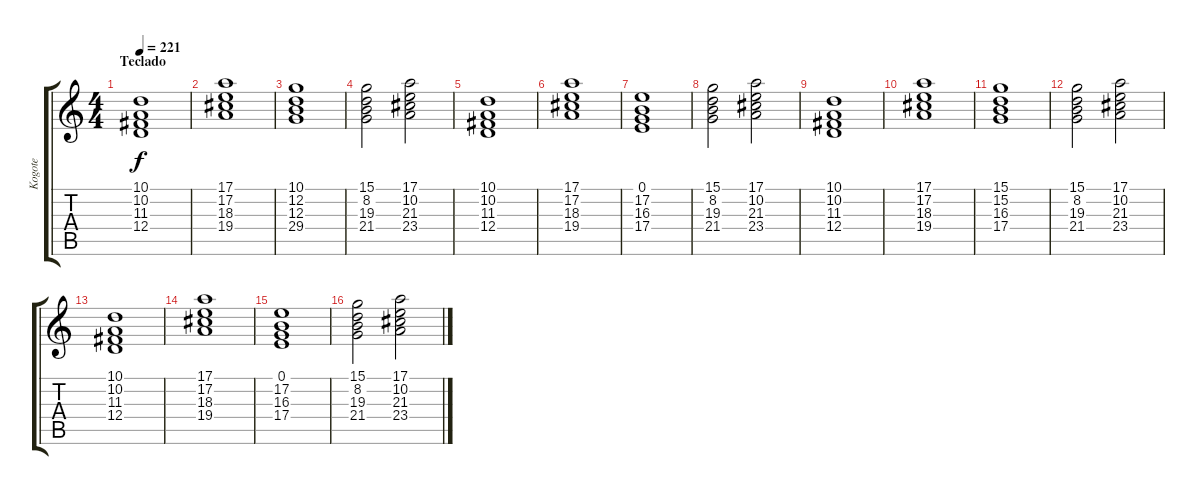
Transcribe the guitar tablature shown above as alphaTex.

\track ("Kogote" "Kogote") {instrument drawbarorgan}
\staff {score tabs}
\tuning (E4 B3 G3 D3 A2 E2) {hide}
\ts (4 4)
\section ("" "Teclado")
\tempo 221
\clef g2
\ks c
(10.1 10.2 11.3 12.4).1{dy f} |
(17.1 17.2 18.3 19.4).1 |
(10.1 12.2 12.3 29.4).1 |
(15.1 8.2 19.3 21.4).2 (17.1 10.2 21.3 23.4).2 |
(10.1 10.2 11.3 12.4).1 |
(17.1 17.2 18.3 19.4).1 |
(0.1 17.2 16.3 17.4).1 |
(15.1 8.2 19.3 21.4).2 (17.1 10.2 21.3 23.4).2 |
(10.1 10.2 11.3 12.4).1 |
(17.1 17.2 18.3 19.4).1 |
(15.1 15.2 16.3 17.4).1 |
(15.1 8.2 19.3 21.4).2 (17.1 10.2 21.3 23.4).2 |
(10.1 10.2 11.3 12.4).1 |
(17.1 17.2 18.3 19.4).1 |
(0.1 17.2 16.3 17.4).1 |
(15.1 8.2 19.3 21.4).2 (17.1 10.2 21.3 23.4).2
